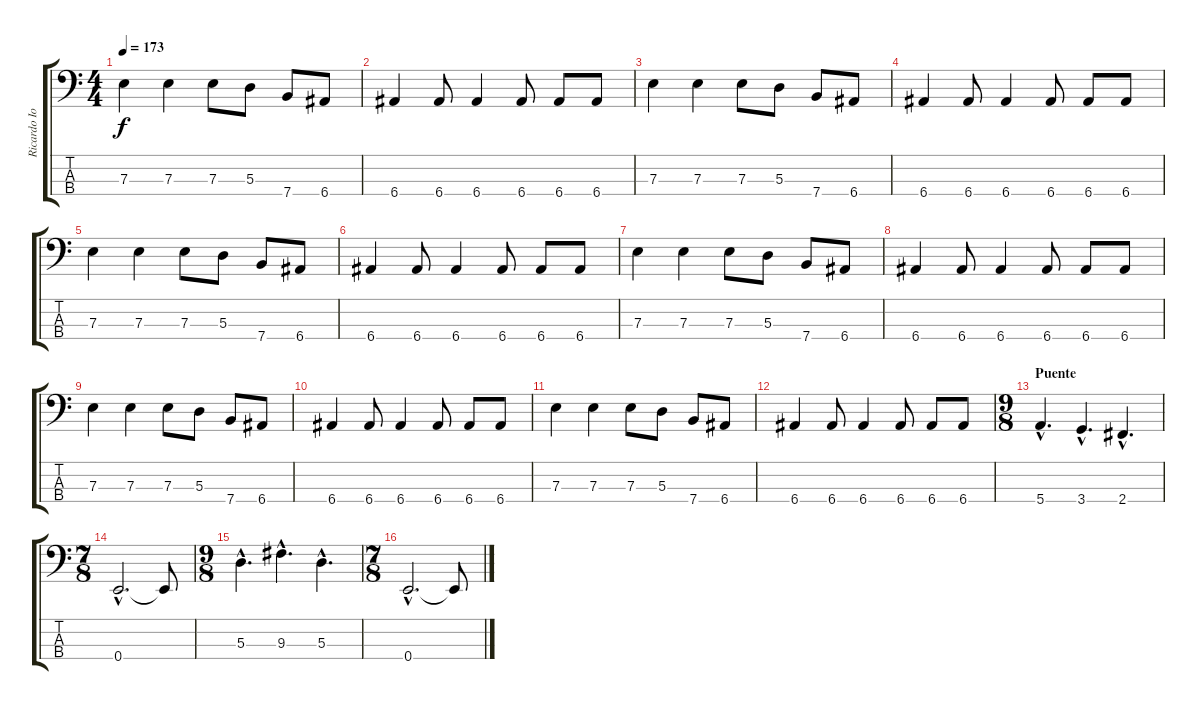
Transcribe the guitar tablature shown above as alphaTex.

\track ("Ricardo Iorio (Bajo)" "Ricardo Io") {instrument electricbassfinger}
\staff {score tabs}
\tuning (G2 D2 A1 E1) {hide}
\ts (4 4)
\tempo 173
\clef f4
\ks c
7.3.4{dy f} 7.3.4 7.3.8 5.3.8 7.4.8 6.4.8 |
6.4.4 6.4.8 6.4.4 6.4.8 6.4.8 6.4.8 |
7.3.4 7.3.4 7.3.8 5.3.8 7.4.8 6.4.8 |
6.4.4 6.4.8 6.4.4 6.4.8 6.4.8 6.4.8 |
7.3.4 7.3.4 7.3.8 5.3.8 7.4.8 6.4.8 |
6.4.4 6.4.8 6.4.4 6.4.8 6.4.8 6.4.8 |
7.3.4 7.3.4 7.3.8 5.3.8 7.4.8 6.4.8 |
6.4.4 6.4.8 6.4.4 6.4.8 6.4.8 6.4.8 |
7.3.4 7.3.4 7.3.8 5.3.8 7.4.8 6.4.8 |
6.4.4 6.4.8 6.4.4 6.4.8 6.4.8 6.4.8 |
7.3.4 7.3.4 7.3.8 5.3.8 7.4.8 6.4.8 |
6.4.4 6.4.8 6.4.4 6.4.8 6.4.8 6.4.8 |
\ts (9 8)
\section ("" "Puente")
5.4{hac}.4{d} 3.4{hac}.4{d} 2.4{hac}.4{d} |
\ts (7 8)
0.4{hac}.2{d} 0.4{t}.8 |
\ts (9 8)
5.3{hac}.4{d} 9.3{hac}.4{d} 5.3{hac}.4{d} |
\ts (7 8)
0.4{hac}.2{d} 0.4{t}.8
